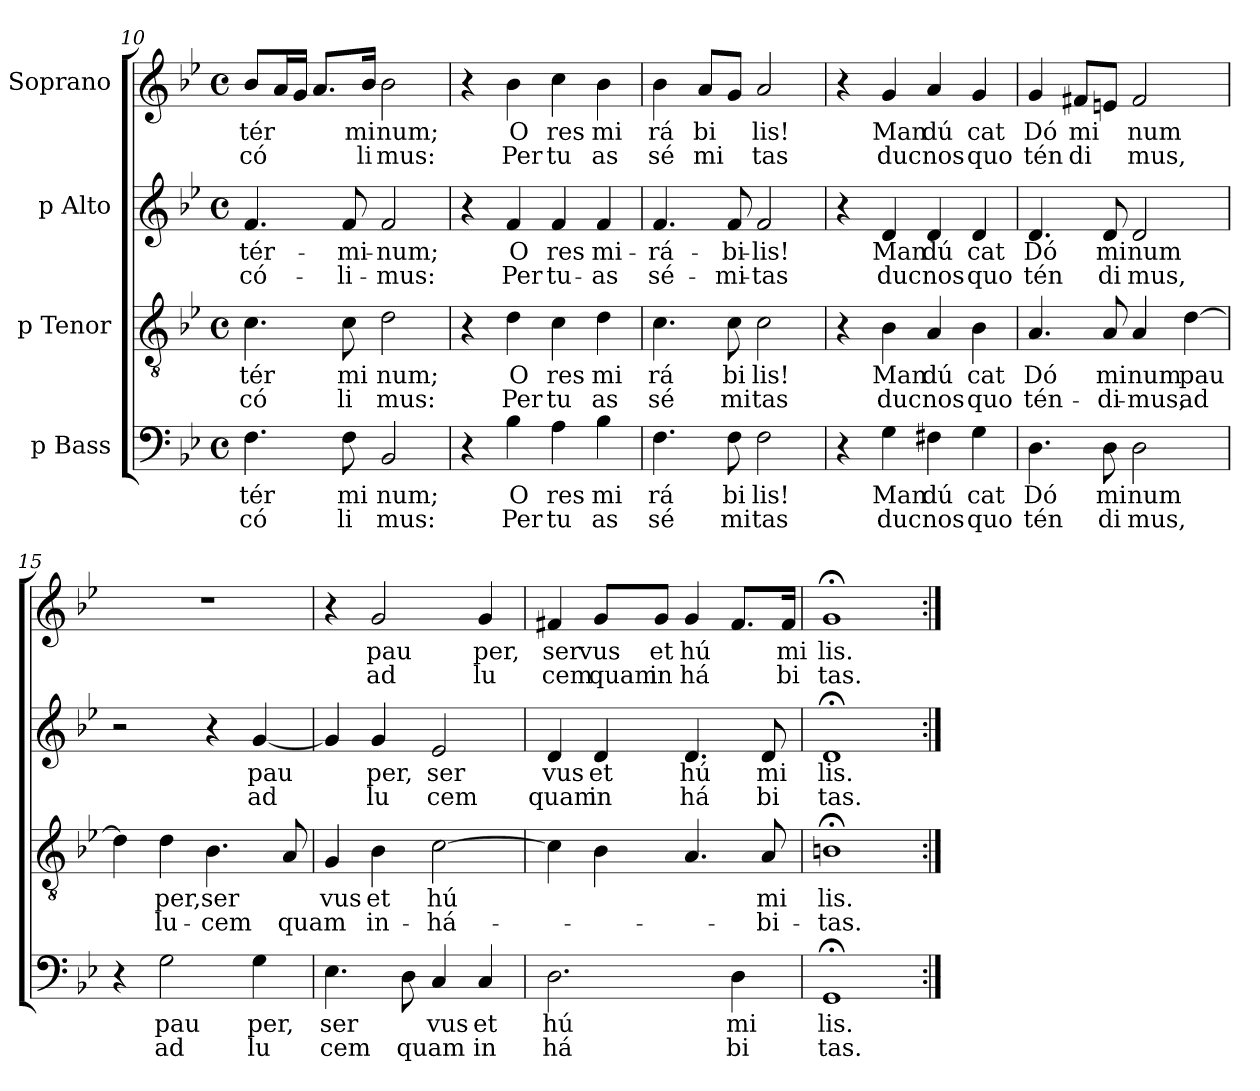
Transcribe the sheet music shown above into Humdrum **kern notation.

**kern	**text	**text	**kern	**text	**text	**kern	**text	**text	**kern	**text	**text
*part4	*part4	*part4	*part3	*part3	*part3	*part2	*part2	*part2	*part1	*part1	*part1
*staff4	*staff4	*staff4	*staff3	*staff3	*staff3	*staff2	*staff2	*staff2	*staff1	*staff1	*staff1
*I"p Bass	*	*	*I"p Tenor	*	*	*I"p Alto	*	*	*I"Soprano	*	*
*clefF4	*	*	*clefGv2	*	*	*clefG2	*	*	*clefG2	*	*
*k[b-e-]	*	*	*k[b-e-]	*	*	*k[b-e-]	*	*	*k[b-e-]	*	*
*B-:	*	*	*B-:	*	*	*B-:	*	*	*B-:	*	*
*M4/4	*	*	*M4/4	*	*	*M4/4	*	*	*M4/4	*	*
*met(c)	*	*	*met(c)	*	*	*met(c)	*	*	*met(c)	*	*
=10	=10	=10	=10	=10	=10	=10	=10	=10	=10	=10	=10
!	!LO:LY:b:cj	!LO:LY:b:cj	!	!LO:LY:b:cj	!LO:LY:b:cj	!	!LO:LY:b:cj	!LO:LY:b:cj	!	!LO:LY:b	!LO:LY:b:cj
4.F\	tér	có	4.c\	tér	có	4.f/	tér-	-có-	8b-/L	tér	có
.	.	.	.	.	.	.	.	.	16a/	.	.
.	.	.	.	.	.	.	.	.	16g/J	.	.
.	.	.	.	.	.	.	.	.	8.a/L	.	.
!	!LO:LY:b:cj	!LO:LY:b:cj	!	!LO:LY:b:cj	!LO:LY:b:cj	!	!LO:LY:b:cj	!LO:LY:b:cj	!	!	!
8F\	mi	li	8c\	mi	li	8f/	-mi-	-li-	.	.	.
!	!	!	!	!	!	!	!	!	!	!LO:LY:b:cj	!LO:LY:b:cj
.	.	.	.	.	.	.	.	.	16b-/J	mi	li
!	!LO:LY:b:cj	!LO:LY:b:cj	!	!LO:LY:b:cj	!LO:LY:b:cj	!	!LO:LY:b:cj	!LO:LY:b:cj	!	!LO:LY:b:cj	!LO:LY:b:cj
2BB-/	num;	mus:	2d\	num;	mus:	2f/	-num;	mus:	2b-\	num;	mus:
=11	=11	=11	=11	=11	=11	=11	=11	=11	=11	=11	=11
4r	.	.	4r	.	.	4r	.	.	4r	.	.
!	!LO:LY:b:cj	!LO:LY:b:cj	!	!LO:LY:b:cj	!LO:LY:b:cj	!	!LO:LY:b:cj	!LO:LY:b:cj	!	!LO:LY:b:cj	!LO:LY:b:cj
4B-\	O	Per	4d\	O	Per	4f/	O	Per	4b-\	O	Per
!	!LO:LY:b:cj	!LO:LY:b:cj	!	!LO:LY:b:cj	!LO:LY:b:cj	!	!LO:LY:b:cj	!LO:LY:b:cj	!	!LO:LY:b:cj	!LO:LY:b:cj
4A\	res	tu	4c\	res	tu	4f/	res	tu-	4cc\	res	tu
!	!LO:LY:b:cj	!LO:LY:b:cj	!	!LO:LY:b:cj	!LO:LY:b:cj	!	!LO:LY:b:cj	!LO:LY:b:cj	!	!LO:LY:b:cj	!LO:LY:b:cj
4B-\	mi	as	4d\	mi	as	4f/	-mi-	-as	4b-\	mi	as
=12	=12	=12	=12	=12	=12	=12	=12	=12	=12	=12	=12
!	!LO:LY:b:cj	!LO:LY:b:cj	!	!LO:LY:b:cj	!LO:LY:b:cj	!	!LO:LY:b:cj	!LO:LY:b:cj	!	!LO:LY:b:cj	!LO:LY:b:cj
4.F\	rá	sé	4.c\	rá	sé	4.f/	rá-	-sé-	4b-\	rá	sé
!	!	!	!	!	!	!	!	!	!	!LO:LY:b:cj	!LO:LY:b:cj
.	.	.	.	.	.	.	.	.	8a/L	bi	mi
!	!LO:LY:b:cj	!LO:LY:b:cj	!	!LO:LY:b:cj	!LO:LY:b:cj	!	!LO:LY:b:cj	!LO:LY:b:cj	!	!	!
8F\	bi	mi	8c\	bi	mi	8f/	-bi-	-mi-	8g/J	.	.
!	!LO:LY:b:cj	!LO:LY:b:cj	!	!LO:LY:b:cj	!LO:LY:b:cj	!	!LO:LY:b:cj	!LO:LY:b:cj	!	!LO:LY:b:cj	!LO:LY:b:cj
2F\	lis!	tas	2c\	lis!	tas	2f/	-lis!	tas	2a/	lis!	tas
!!LO:LB:g=z
=13	=13	=13	=13	=13	=13	=13	=13	=13	=13	=13	=13
4r	.	.	4r	.	.	4r	.	.	4r	.	.
!	!LO:LY:b:cj	!LO:LY:b:cj	!	!LO:LY:b:cj	!LO:LY:b:cj	!	!LO:LY:b:cj	!LO:LY:b:cj	!	!LO:LY:b:cj	!LO:LY:b:cj
4G\	Man	duc	4B-\	Man	duc	4d/	Man	duc	4g/	Man	duc
!	!LO:LY:b:cj	!LO:LY:b:cj	!	!LO:LY:b:cj	!LO:LY:b:cj	!	!LO:LY:b:cj	!LO:LY:b:cj	!	!LO:LY:b:cj	!LO:LY:b:cj
4F#X\	dú	nos	4A/	dú	nos	4d/	dú	nos	4a/	dú	nos
!	!LO:LY:b:cj	!LO:LY:b:cj	!	!LO:LY:b:cj	!LO:LY:b:cj	!	!LO:LY:b:cj	!LO:LY:b:cj	!	!LO:LY:b:cj	!LO:LY:b:cj
4G\	cat	quo	4B-\	cat	quo	4d/	cat	quo	4g/	cat	quo
=14	=14	=14	=14	=14	=14	=14	=14	=14	=14	=14	=14
!	!LO:LY:b:cj	!LO:LY:b:cj	!	!LO:LY:b:cj	!LO:LY:b:cj	!	!LO:LY:b:cj	!LO:LY:b:cj	!	!LO:LY:b:cj	!LO:LY:b:cj
4.D\	Dó	tén	4.A/	Dó	tén-	4.d/	Dó	tén	4g/	Dó	tén
!	!	!	!	!	!	!	!	!	!	!LO:LY:b:cj	!LO:LY:b:cj
.	.	.	.	.	.	.	.	.	8f#X/L	mi	di
!	!LO:LY:b:cj	!LO:LY:b:cj	!	!LO:LY:b:cj	!LO:LY:b:cj	!	!LO:LY:b:cj	!LO:LY:b:cj	!	!	!
8D\	mi	di	8A/	-mi	di-	8d/	mi	di	8en/J	.	.
!	!LO:LY:b:cj	!LO:LY:b:cj	!	!LO:LY:b:cj	!LO:LY:b:cj	!	!LO:LY:b:cj	!LO:LY:b:cj	!	!LO:LY:b:cj	!LO:LY:b:cj
2D\	num	mus,	4A/	-num	mus,	2d/	num	mus,	2f#/	num	mus,
!	!	!	!	!LO:LY:b	!LO:LY:b:cj	!	!	!	!	!	!
.	.	.	[>4d\	pau	ad	.	.	.	.	.	.
=15	=15	=15	=15	=15	=15	=15	=15	=15	=15	=15	=15
4r	.	.	4d\]	.	.	2r	.	.	1r	.	.
!	!LO:LY:b:cj	!LO:LY:b:cj	!	!LO:LY:b:cj	!LO:LY:b:cj	!	!	!	!	!	!
2G\	pau	ad	4d\	per,	lu-	.	.	.	.	.	.
!	!	!	!	!LO:LY:b	!LO:LY:b	!	!	!	!	!	!
.	.	.	4.B-\	-ser	cem	4r	.	.	.	.	.
!	!LO:LY:b:cj	!LO:LY:b:cj	!	!	!	!	!LO:LY:b	!LO:LY:b:cj	!	!	!
4G\	per,	lu	.	.	.	[<4g/	pau	ad	.	.	.
!	!	!	!	!	!LO:LY:b	!	!	!	!	!	!
.	.	.	8A/	.	quam	.	.	.	.	.	.
=16	=16	=16	=16	=16	=16	=16	=16	=16	=16	=16	=16
!	!LO:LY:b	!LO:LY:b	!	!LO:LY:b:cj	!	!	!	!	!	!	!
4.E-\	ser	cem	4G/	vus	.	4g/]	.	.	4r	.	.
!	!	!	!	!LO:LY:b:cj	!LO:LY:b:cj	!	!LO:LY:b:cj	!LO:LY:b:cj	!	!LO:LY:b:cj	!LO:LY:b:cj
.	.	.	4B-\	et	in-	4g/	per,	lu	2g/	pau	ad
!	!	!LO:LY:b	!	!	!	!	!	!	!	!	!
8D\	.	quam	.	.	.	.	.	.	.	.	.
!	!LO:LY:b:cj	!	!	!LO:LY:b:cj	!LO:LY:b:cj	!	!LO:LY:b:cj	!LO:LY:b:cj	!	!	!
4C/	vus	.	[>2c\	-hú	há-	2e-/	ser	cem	.	.	.
!	!LO:LY:b:cj	!LO:LY:b:cj	!	!	!	!	!	!	!	!LO:LY:b:cj	!LO:LY:b:cj
4C/	et	in	.	.	.	.	.	.	4g/	per,	lu
=17	=17	=17	=17	=17	=17	=17	=17	=17	=17	=17	=17
!	!LO:LY:b:cj	!LO:LY:b:cj	!	!	!	!	!LO:LY:b:cj	!LO:LY:b:cj	!	!LO:LY:b:cj	!LO:LY:b:cj
2.D\	hú	há	4c\]	.	.	4d/	vus	quam	4f#X/	ser	cem
!	!	!	!	!	!	!	!LO:LY:b:cj	!LO:LY:b:cj	!	!LO:LY:b:cj	!LO:LY:b:cj
.	.	.	4B-\	.	.	4d/	et	in	8g/L	vus	quam
!	!	!	!	!	!	!	!	!	!	!LO:LY:b:cj	!LO:LY:b:cj
.	.	.	.	.	.	.	.	.	8g/J	et	in
!	!	!	!	!	!	!	!LO:LY:b:cj	!LO:LY:b:cj	!	!LO:LY:b	!LO:LY:b:cj
.	.	.	4.A/	.	.	4.d/	hú	há	4g/	hú	há
!	!LO:LY:b:cj	!LO:LY:b:cj	!	!	!	!	!	!	!	!	!
4D\	mi	bi	.	.	.	.	.	.	8.f#/L	.	.
!	!	!	!	!LO:LY:b:cj	!LO:LY:b:cj	!	!LO:LY:b:cj	!LO:LY:b:cj	!	!	!
.	.	.	8A/	-mi	bi-	8d/	mi	bi	.	.	.
!	!	!	!	!	!	!	!	!	!	!LO:LY:b:cj	!LO:LY:b:cj
.	.	.	.	.	.	.	.	.	16f#/J	mi	bi
=18	=18	=18	=18	=18	=18	=18	=18	=18	=18	=18	=18
!	!LO:LY:b:cj	!LO:LY:b:cj	!	!LO:LY:b:cj	!LO:LY:b:cj	!	!LO:LY:b:cj	!LO:LY:b:cj	!	!LO:LY:b:cj	!LO:LY:b:cj
1GG;<	lis.	tas.	1Bn;<	-lis.	tas.	1d;<	lis.	tas.	1g;<	lis.	tas.
=:|!	=:|!	=:|!	=:|!	=:|!	=:|!	=:|!	=:|!	=:|!	=:|!	=:|!	=:|!
*-	*-	*-	*-	*-	*-	*-	*-	*-	*-	*-	*-
